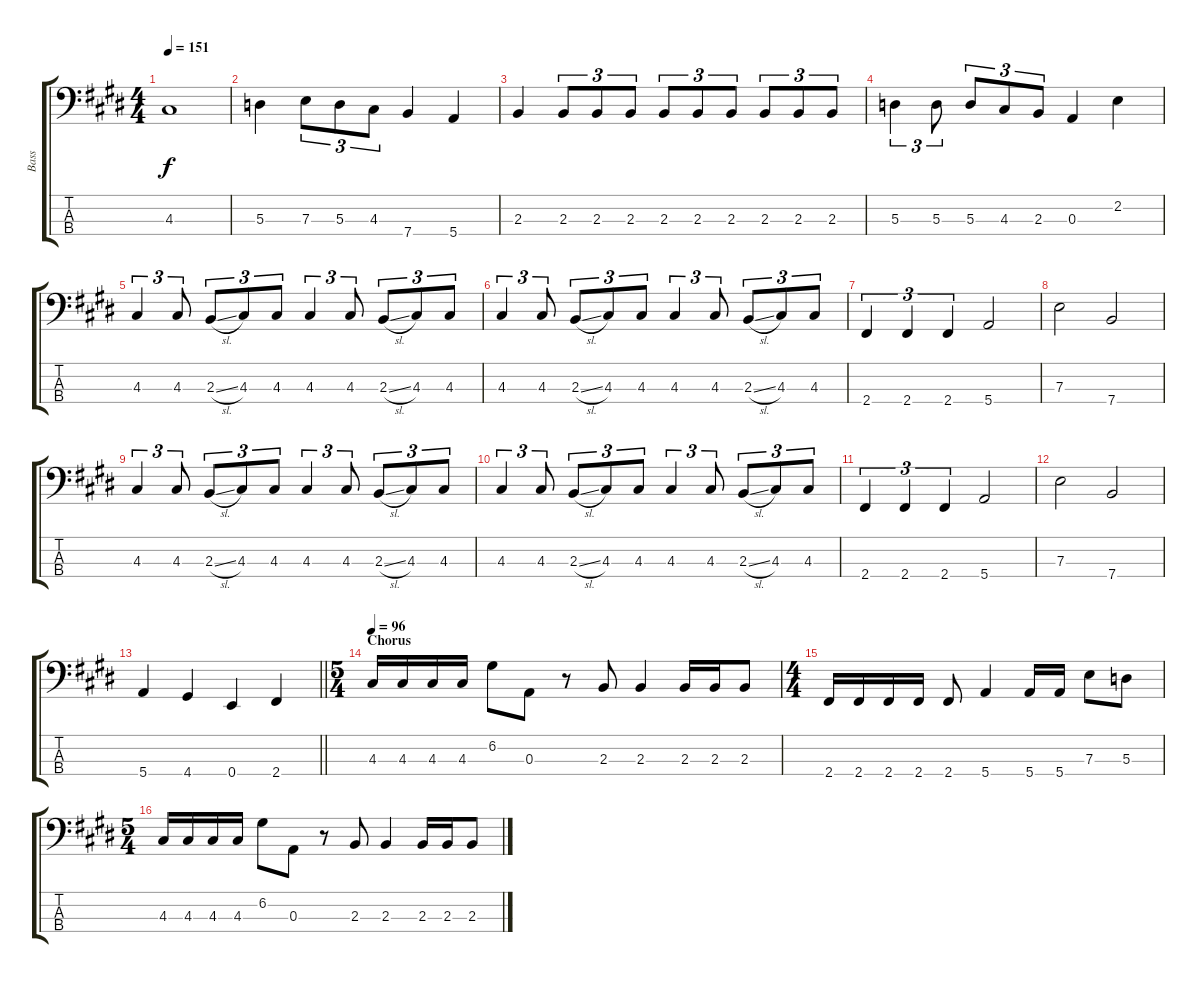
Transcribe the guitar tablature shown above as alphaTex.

\track ("Bass" "Bass") {instrument electricbassfinger}
\staff {score tabs}
\tuning (G2 D2 A1 E1) {hide}
\ts (4 4)
\tempo 151
\clef f4
\ks e
4.3.1{dy f} |
5.3.4 7.3.8{tu (3 2)} 5.3.8{tu (3 2)} 4.3.8{tu (3 2)} 7.4.4 5.4.4 |
2.3.4 2.3.8{tu (3 2)} 2.3.8{tu (3 2)} 2.3.8{tu (3 2)} 2.3.8{tu (3 2)} 2.3.8{tu (3 2)} 2.3.8{tu (3 2)} 2.3.8{tu (3 2)} 2.3.8{tu (3 2)} 2.3.8{tu (3 2)} |
5.3.4{tu (3 2)} 5.3.8{tu (3 2)} 5.3.8{tu (3 2)} 4.3.8{tu (3 2)} 2.3.8{tu (3 2)} 0.3.4 2.2.4 |
4.3.4{tu (3 2)} 4.3.8{tu (3 2)} 2.3{sl}.8{tu (3 2)} 4.3.8{tu (3 2)} 4.3.8{tu (3 2)} 4.3.4{tu (3 2)} 4.3.8{tu (3 2)} 2.3{sl}.8{tu (3 2)} 4.3.8{tu (3 2)} 4.3.8{tu (3 2)} |
4.3.4{tu (3 2)} 4.3.8{tu (3 2)} 2.3{sl}.8{tu (3 2)} 4.3.8{tu (3 2)} 4.3.8{tu (3 2)} 4.3.4{tu (3 2)} 4.3.8{tu (3 2)} 2.3{sl}.8{tu (3 2)} 4.3.8{tu (3 2)} 4.3.8{tu (3 2)} |
2.4.4{tu (3 2)} 2.4.4{tu (3 2)} 2.4.4{tu (3 2)} 5.4.2 |
7.3.2 7.4.2 |
4.3.4{tu (3 2)} 4.3.8{tu (3 2)} 2.3{sl}.8{tu (3 2)} 4.3.8{tu (3 2)} 4.3.8{tu (3 2)} 4.3.4{tu (3 2)} 4.3.8{tu (3 2)} 2.3{sl}.8{tu (3 2)} 4.3.8{tu (3 2)} 4.3.8{tu (3 2)} |
4.3.4{tu (3 2)} 4.3.8{tu (3 2)} 2.3{sl}.8{tu (3 2)} 4.3.8{tu (3 2)} 4.3.8{tu (3 2)} 4.3.4{tu (3 2)} 4.3.8{tu (3 2)} 2.3{sl}.8{tu (3 2)} 4.3.8{tu (3 2)} 4.3.8{tu (3 2)} |
2.4.4{tu (3 2)} 2.4.4{tu (3 2)} 2.4.4{tu (3 2)} 5.4.2 |
7.3.2 7.4.2 |
\barLineRight lightlight
5.4.4 4.4.4 0.4.4 2.4.4 |
\ts (5 4)
\section ("" "Chorus")
\tempo 96
4.3.16 4.3.16 4.3.16 4.3.16 6.2.8 0.3.8 r.8 2.3.8 2.3.4 2.3.16 2.3.16 2.3.8 |
\ts (4 4)
2.4.16 2.4.16 2.4.16 2.4.16 2.4.8 5.4.4 5.4.16 5.4.16 7.3.8 5.3.8 |
\ts (5 4)
4.3.16 4.3.16 4.3.16 4.3.16 6.2.8 0.3.8 r.8 2.3.8 2.3.4 2.3.16 2.3.16 2.3.8
